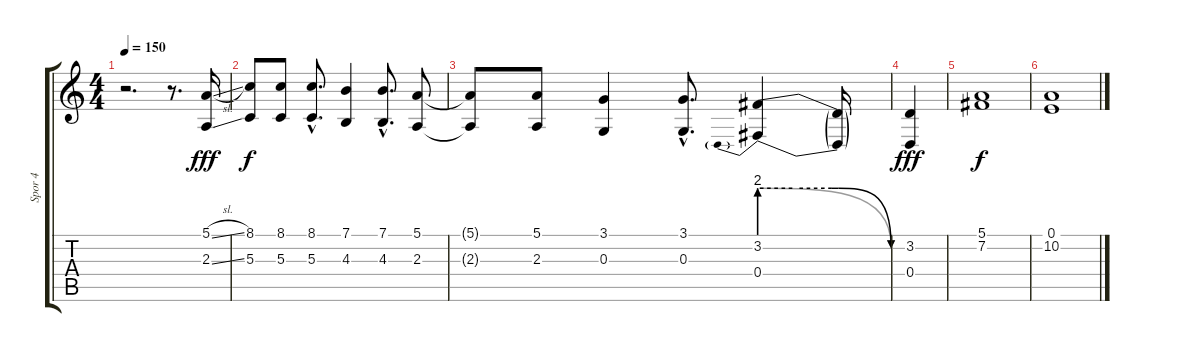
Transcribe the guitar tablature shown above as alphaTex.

\track ("Spor 4" "Spor 4") {instrument choiraahs}
\staff {score tabs}
\tuning (E4 B3 G3 D3 A2 E2) {hide}
\ts (4 4)
\tempo 150
\clef g2
\ks c
r.2{d dy fff instrument choiraahs} r.8{d} (5.1{sl} 2.3{ss}).16 |
(8.1 5.3).8{dy f} (8.1 5.3).8 (8.1{hac} 5.3{hac}).8{d} (7.1 4.3).4 (7.1{hac} 4.3{hac}).8{d} (5.1 2.3).8 |
(5.1{t} 2.3{t}).8 (5.1 2.3).8 (3.1 0.3).4 (3.1{hac} 0.3{hac}).8{d} (3.2{be (custom 0 8 15 8 33 8 36 8 60 0)} 0.4{be (prebendrelease 0 8 60 0)}).4 (3.2{t} 0.4{t}).16 |
(3.2 0.4).4{dy fff} |
(5.1 7.2).1{dy f} |
(0.1 10.2).1
